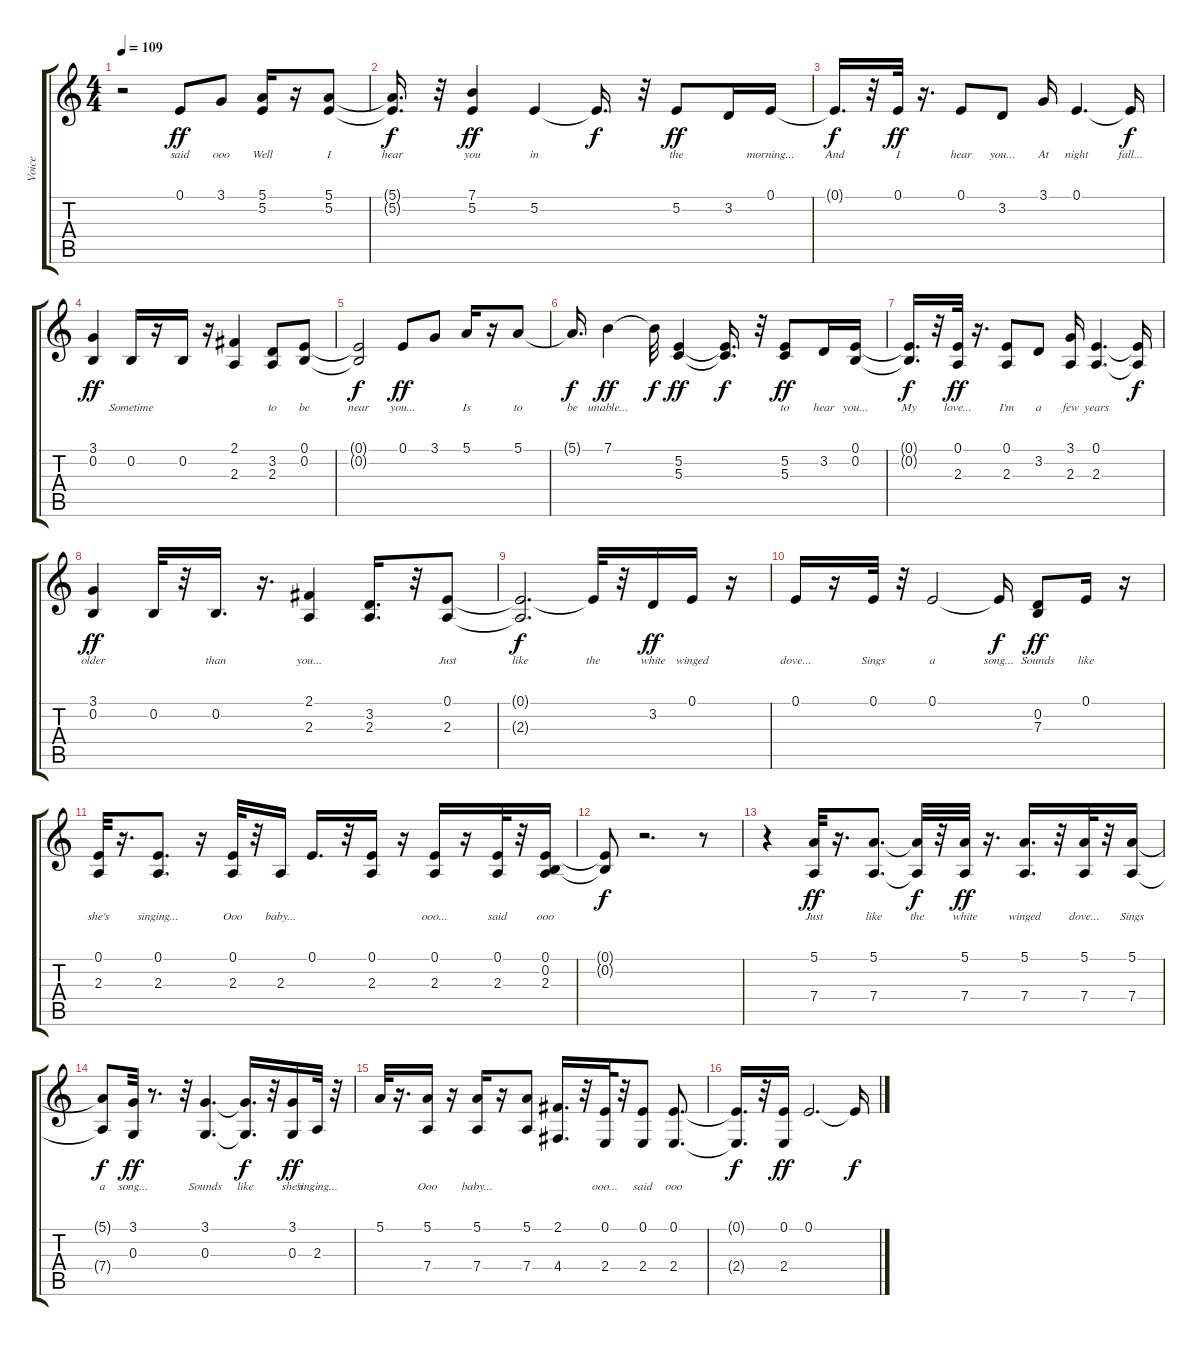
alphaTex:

\track ("Voice" "Voice") {instrument tenorsax}
\staff {score tabs}
\tuning (E4 B3 G3 D3 A2 E2) {hide}
\ts (4 4)
\tempo 109
\clef g2
\ks c
r.2{dy f} 0.1.8{lyrics (0 "said") lyrics (1 "") lyrics (2 "") lyrics (3 "") lyrics (4 "") dy ff volume 12} 3.1.8{lyrics (0 "ooo") lyrics (1 "") lyrics (2 "") lyrics (3 "") lyrics (4 "")} (5.1 5.2).16{lyrics (0 "Well") lyrics (1 "") lyrics (2 "") lyrics (3 "") lyrics (4 "")} r.16 (5.1 5.2).8{lyrics (0 "I") lyrics (1 "") lyrics (2 "") lyrics (3 "") lyrics (4 "")} |
(5.1{t} 5.2{t}).16{d lyrics (0 "hear") lyrics (1 "") lyrics (2 "") lyrics (3 "") lyrics (4 "") dy f} r.32 (7.1 5.2).4{lyrics (0 "you") lyrics (1 "") lyrics (2 "") lyrics (3 "") lyrics (4 "") dy ff} 5.2.4{lyrics (0 "in") lyrics (1 "") lyrics (2 "") lyrics (3 "") lyrics (4 "")} 5.2{t}.16{d lyrics (0 "") lyrics (1 "") lyrics (2 "") lyrics (3 "") lyrics (4 "") dy f} r.32 5.2.8{lyrics (0 "the") lyrics (1 "") lyrics (2 "") lyrics (3 "") lyrics (4 "") dy ff} 3.2.16{lyrics (0 "") lyrics (1 "") lyrics (2 "") lyrics (3 "") lyrics (4 "")} 0.1.16{lyrics (0 "morning...") lyrics (1 "") lyrics (2 "") lyrics (3 "") lyrics (4 "")} |
0.1{t}.16{d lyrics (0 "And") lyrics (1 "") lyrics (2 "") lyrics (3 "") lyrics (4 "") dy f} r.32 0.1.32{lyrics (0 "I") lyrics (1 "") lyrics (2 "") lyrics (3 "") lyrics (4 "") dy ff} r.16{d} 0.1.8{lyrics (0 "hear") lyrics (1 "") lyrics (2 "") lyrics (3 "") lyrics (4 "")} 3.2.8{lyrics (0 "you...") lyrics (1 "") lyrics (2 "") lyrics (3 "") lyrics (4 "")} 3.1.16{lyrics (0 "At") lyrics (1 "") lyrics (2 "") lyrics (3 "") lyrics (4 "")} 0.1.4{d lyrics (0 "night") lyrics (1 "") lyrics (2 "") lyrics (3 "") lyrics (4 "")} 0.1{t}.16{lyrics (0 "fall...") lyrics (1 "") lyrics (2 "") lyrics (3 "") lyrics (4 "") dy f} |
(3.1 0.2).4{lyrics (0 "") lyrics (1 "") lyrics (2 "") lyrics (3 "") lyrics (4 "") dy ff} 0.2.16{lyrics (0 "Sometime") lyrics (1 "") lyrics (2 "") lyrics (3 "") lyrics (4 "")} r.16 0.2.16{lyrics (0 "") lyrics (1 "") lyrics (2 "") lyrics (3 "") lyrics (4 "")} r.16 (2.1 2.3).4{lyrics (0 "") lyrics (1 "") lyrics (2 "") lyrics (3 "") lyrics (4 "")} (3.2 2.3).8{lyrics (0 "to") lyrics (1 "") lyrics (2 "") lyrics (3 "") lyrics (4 "")} (0.1 0.2).8{lyrics (0 "be") lyrics (1 "") lyrics (2 "") lyrics (3 "") lyrics (4 "")} |
(0.1{t} 0.2{t}).2{lyrics (0 "near") lyrics (1 "") lyrics (2 "") lyrics (3 "") lyrics (4 "") dy f} 0.1.8{lyrics (0 "you...") lyrics (1 "") lyrics (2 "") lyrics (3 "") lyrics (4 "") dy ff} 3.1.8{lyrics (0 "") lyrics (1 "") lyrics (2 "") lyrics (3 "") lyrics (4 "")} 5.1.16{lyrics (0 "Is") lyrics (1 "") lyrics (2 "") lyrics (3 "") lyrics (4 "")} r.16 5.1.8{lyrics (0 "to") lyrics (1 "") lyrics (2 "") lyrics (3 "") lyrics (4 "")} |
5.1{t}.16{d lyrics (0 "be") lyrics (1 "") lyrics (2 "") lyrics (3 "") lyrics (4 "") dy f} 7.1.4{lyrics (0 "unable...") lyrics (1 "") lyrics (2 "") lyrics (3 "") lyrics (4 "") dy ff} 7.1{t}.32{lyrics (0 "") lyrics (1 "") lyrics (2 "") lyrics (3 "") lyrics (4 "") dy f} (5.2 5.3).4{lyrics (0 "") lyrics (1 "") lyrics (2 "") lyrics (3 "") lyrics (4 "") dy ff} (5.2{t} 5.3{t}).16{d lyrics (0 "") lyrics (1 "") lyrics (2 "") lyrics (3 "") lyrics (4 "") dy f} r.32 (5.2 5.3).8{lyrics (0 "to") lyrics (1 "") lyrics (2 "") lyrics (3 "") lyrics (4 "") dy ff} 3.2.16{lyrics (0 "hear") lyrics (1 "") lyrics (2 "") lyrics (3 "") lyrics (4 "")} (0.1 0.2).16{lyrics (0 "you...") lyrics (1 "") lyrics (2 "") lyrics (3 "") lyrics (4 "")} |
(0.1{t} 0.2{t}).16{d lyrics (0 "My") lyrics (1 "") lyrics (2 "") lyrics (3 "") lyrics (4 "") dy f} r.32 (0.1 2.3).32{lyrics (0 "love...") lyrics (1 "") lyrics (2 "") lyrics (3 "") lyrics (4 "") dy ff} r.16{d} (0.1 2.3).8{lyrics (0 "I'm") lyrics (1 "") lyrics (2 "") lyrics (3 "") lyrics (4 "")} 3.2.8{lyrics (0 "a") lyrics (1 "") lyrics (2 "") lyrics (3 "") lyrics (4 "")} (3.1 2.3).16{lyrics (0 "few") lyrics (1 "") lyrics (2 "") lyrics (3 "") lyrics (4 "")} (0.1 2.3).4{d lyrics (0 "years") lyrics (1 "") lyrics (2 "") lyrics (3 "") lyrics (4 "")} (0.1{t} 2.3{t}).16{lyrics (0 "") lyrics (1 "") lyrics (2 "") lyrics (3 "") lyrics (4 "") dy f} |
(3.1 0.2).4{lyrics (0 "older") lyrics (1 "") lyrics (2 "") lyrics (3 "") lyrics (4 "") dy ff} 0.2.32{lyrics (0 "") lyrics (1 "") lyrics (2 "") lyrics (3 "") lyrics (4 "")} r.32 0.2.16{d lyrics (0 "than") lyrics (1 "") lyrics (2 "") lyrics (3 "") lyrics (4 "")} r.16{d} (2.1 2.3).4{lyrics (0 "you...") lyrics (1 "") lyrics (2 "") lyrics (3 "") lyrics (4 "")} (3.2 2.3).16{d lyrics (0 "") lyrics (1 "") lyrics (2 "") lyrics (3 "") lyrics (4 "")} r.32 (0.1 2.3).8{lyrics (0 "Just") lyrics (1 "") lyrics (2 "") lyrics (3 "") lyrics (4 "")} |
(0.1{t} 2.3{t}).2{d lyrics (0 "like") lyrics (1 "") lyrics (2 "") lyrics (3 "") lyrics (4 "") dy f} 0.1{t}.32{lyrics (0 "the") lyrics (1 "") lyrics (2 "") lyrics (3 "") lyrics (4 "")} r.32 3.2.16{lyrics (0 "white") lyrics (1 "") lyrics (2 "") lyrics (3 "") lyrics (4 "") dy ff} 0.1.16{lyrics (0 "winged") lyrics (1 "") lyrics (2 "") lyrics (3 "") lyrics (4 "")} r.16 |
0.1.16{lyrics (0 "dove...") lyrics (1 "") lyrics (2 "") lyrics (3 "") lyrics (4 "")} r.16 0.1.32{lyrics (0 "Sings") lyrics (1 "") lyrics (2 "") lyrics (3 "") lyrics (4 "")} r.32 0.1.2{lyrics (0 "a") lyrics (1 "") lyrics (2 "") lyrics (3 "") lyrics (4 "")} 0.1{t}.16{lyrics (0 "song...") lyrics (1 "") lyrics (2 "") lyrics (3 "") lyrics (4 "") dy f} (0.2 7.3).8{lyrics (0 "Sounds") lyrics (1 "") lyrics (2 "") lyrics (3 "") lyrics (4 "") dy ff} 0.1.16{lyrics (0 "like") lyrics (1 "") lyrics (2 "") lyrics (3 "") lyrics (4 "")} r.16 |
(0.1 2.3).32{lyrics (0 "she's") lyrics (1 "") lyrics (2 "") lyrics (3 "") lyrics (4 "")} r.16{d} (0.1 2.3).8{d lyrics (0 "singing...") lyrics (1 "") lyrics (2 "") lyrics (3 "") lyrics (4 "")} r.16 (0.1 2.3).32{lyrics (0 "Ooo") lyrics (1 "") lyrics (2 "") lyrics (3 "") lyrics (4 "")} r.32 2.3.16{lyrics (0 "baby...") lyrics (1 "") lyrics (2 "") lyrics (3 "") lyrics (4 "")} 0.1.16{d lyrics (0 "") lyrics (1 "") lyrics (2 "") lyrics (3 "") lyrics (4 "")} r.32 (0.1 2.3).16{lyrics (0 "") lyrics (1 "") lyrics (2 "") lyrics (3 "") lyrics (4 "")} r.16 (0.1 2.3).16{lyrics (0 "ooo...") lyrics (1 "") lyrics (2 "") lyrics (3 "") lyrics (4 "")} r.16 (0.1 2.3).32{lyrics (0 "said") lyrics (1 "") lyrics (2 "") lyrics (3 "") lyrics (4 "")} r.32 (0.1 0.2 2.3).16{lyrics (0 "ooo") lyrics (1 "") lyrics (2 "") lyrics (3 "") lyrics (4 "")} |
(0.1{t} 0.2{t}).8{lyrics (0 "") lyrics (1 "") lyrics (2 "") lyrics (3 "") lyrics (4 "") dy f} r.2{d} r.8 |
r.4 (5.1 7.4).32{lyrics (0 "Just") lyrics (1 "") lyrics (2 "") lyrics (3 "") lyrics (4 "") dy ff} r.16{d} (5.1 7.4).8{d lyrics (0 "like") lyrics (1 "") lyrics (2 "") lyrics (3 "") lyrics (4 "")} (5.1{t} 7.4{t}).32{lyrics (0 "the") lyrics (1 "") lyrics (2 "") lyrics (3 "") lyrics (4 "") dy f} r.32 (5.1 7.4).32{lyrics (0 "white") lyrics (1 "") lyrics (2 "") lyrics (3 "") lyrics (4 "") dy ff} r.16{d} (5.1 7.4).16{d lyrics (0 "winged") lyrics (1 "") lyrics (2 "") lyrics (3 "") lyrics (4 "")} r.32 (5.1 7.4).32{lyrics (0 "dove...") lyrics (1 "") lyrics (2 "") lyrics (3 "") lyrics (4 "")} r.32 (5.1 7.4).16{lyrics (0 "Sings") lyrics (1 "") lyrics (2 "") lyrics (3 "") lyrics (4 "")} |
(5.1{t} 7.4{t}).8{lyrics (0 "a") lyrics (1 "") lyrics (2 "") lyrics (3 "") lyrics (4 "") dy f} (3.1 0.3).32{lyrics (0 "song...") lyrics (1 "") lyrics (2 "") lyrics (3 "") lyrics (4 "") dy ff} r.8{d} r.32 (3.1 0.3).4{d lyrics (0 "Sounds") lyrics (1 "") lyrics (2 "") lyrics (3 "") lyrics (4 "")} (3.1{t} 0.3{t}).16{d lyrics (0 "like") lyrics (1 "") lyrics (2 "") lyrics (3 "") lyrics (4 "") dy f} r.32 (3.1 0.3).16{lyrics (0 "she's") lyrics (1 "") lyrics (2 "") lyrics (3 "") lyrics (4 "") dy ff} 2.3.32{lyrics (0 "singing...") lyrics (1 "") lyrics (2 "") lyrics (3 "") lyrics (4 "")} r.32 |
5.1.32{lyrics (0 "") lyrics (1 "") lyrics (2 "") lyrics (3 "") lyrics (4 "")} r.16{d} (5.1 7.4).16{lyrics (0 "Ooo") lyrics (1 "") lyrics (2 "") lyrics (3 "") lyrics (4 "")} r.16 (5.1 7.4).16{lyrics (0 "baby...") lyrics (1 "") lyrics (2 "") lyrics (3 "") lyrics (4 "")} r.16 (5.1 7.4).8{lyrics (0 "") lyrics (1 "") lyrics (2 "") lyrics (3 "") lyrics (4 "")} (2.1 4.4).16{d lyrics (0 "") lyrics (1 "") lyrics (2 "") lyrics (3 "") lyrics (4 "")} r.32 (0.1 2.4).32{lyrics (0 "ooo...") lyrics (1 "") lyrics (2 "") lyrics (3 "") lyrics (4 "")} r.32 (0.1 2.4).8{lyrics (0 "said") lyrics (1 "") lyrics (2 "") lyrics (3 "") lyrics (4 "")} (0.1 2.4).8{d lyrics (0 "ooo") lyrics (1 "") lyrics (2 "") lyrics (3 "") lyrics (4 "")} |
(0.1{t} 2.4{t}).16{d dy f} r.32 (0.1 2.4).16{dy ff} 0.1.2{d} 0.1{t}.16{dy f}
